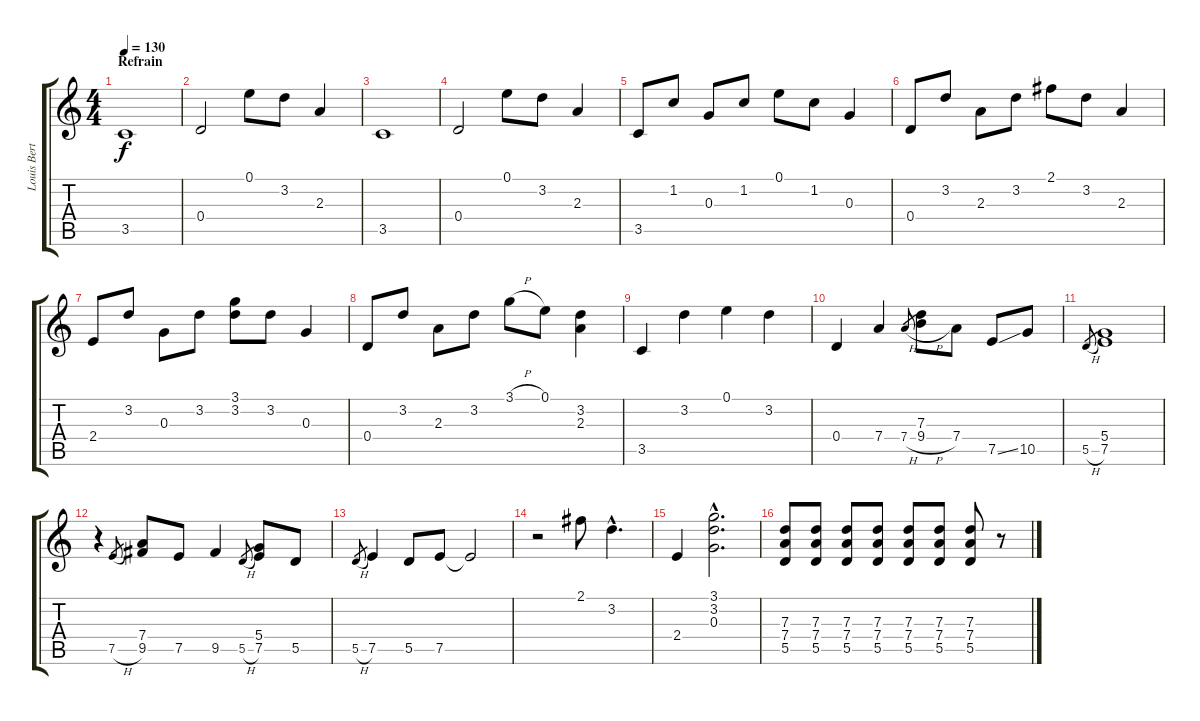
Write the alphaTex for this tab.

\track ("Louis Bertignac" "Louis Bert") {instrument overdrivenguitar}
\staff {score tabs}
\tuning (E4 B3 G3 D3 A2 E2) {hide}
\ts (4 4)
\section ("" "Refrain")
\tempo 130
\clef g2
\ks c
3.5.1{dy f} |
0.4.2 0.1.8 3.2.8 2.3.4 |
3.5.1 |
0.4.2 0.1.8 3.2.8 2.3.4 |
3.5.8 1.2.8 0.3.8 1.2.8 0.1.8 1.2.8 0.3.4 |
0.4.8 3.2.8 2.3.8 3.2.8 2.1.8 3.2.8 2.3.4 |
2.4.8 3.2.8 0.3.8 3.2.8 (3.1 3.2).8 3.2.8 0.3.4 |
0.4.8 3.2.8 2.3.8 3.2.8 3.1{h}.8 0.1.8 (3.2 2.3).4 |
3.5.4 3.2.4 0.1.4 3.2.4 |
0.4.4 7.4.4 7.4{h}.8{gr} (7.3 9.4{h}).8 7.4.8 7.5{ss}.8 10.5.8 |
5.5{h}.8{gr} (5.4 7.5).1 |
r.4 7.5{h}.8{gr} (7.4 9.5).8 7.5.8 9.5.4 5.5{h}.8{gr} (5.4 7.5).8 5.5.8 |
5.5{h}.8{gr} 7.5.4 5.5.8 7.5.8 7.5{t}.2 |
r.2 2.1.8 3.2{hac}.4{d} |
2.4.4 (3.1{hac} 3.2{hac} 0.3{hac}).2{d} |
(7.3 7.4 5.5).8 (7.3 7.4 5.5).8 (7.3 7.4 5.5).8 (7.3 7.4 5.5).8 (7.3 7.4 5.5).8 (7.3 7.4 5.5).8 (7.3 7.4 5.5).8 r.8
